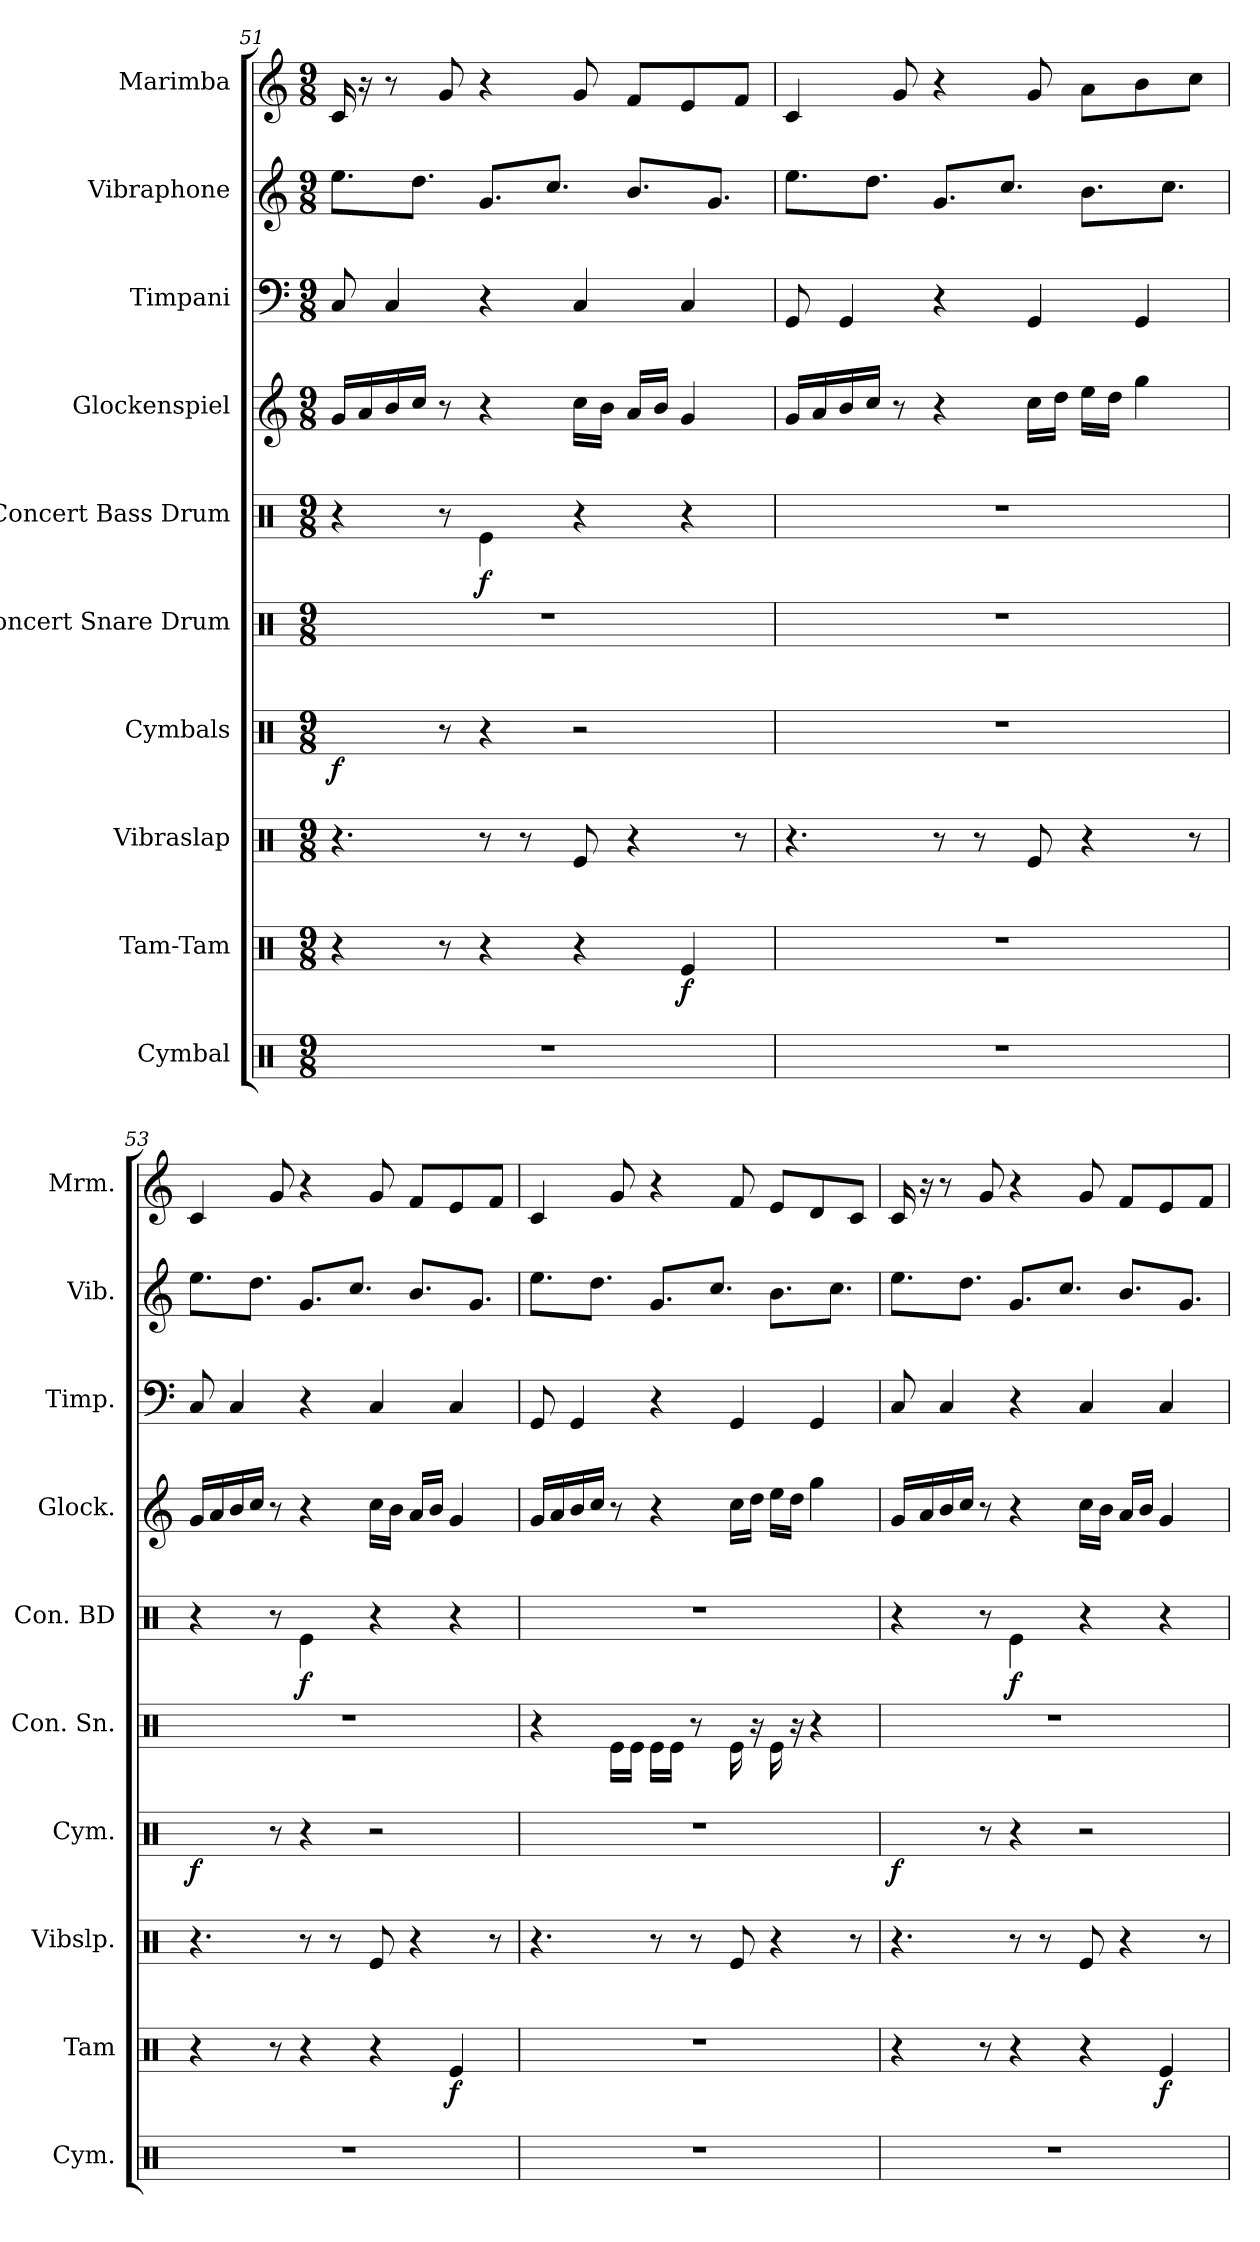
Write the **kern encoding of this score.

**kern	**kern	**dynam	**kern	**kern	**dynam	**kern	**kern	**dynam	**kern	**kern	**kern	**kern
*part10	*part9	*part9	*part8	*part7	*part7	*part6	*part5	*part5	*part4	*part3	*part2	*part1
*staff10	*staff9	*staff9	*staff8	*staff7	*staff7	*staff6	*staff5	*staff5	*staff4	*staff3	*staff2	*staff1
*I"Cymbal	*I"Tam-Tam	*	*I"Vibraslap	*I"Cymbals	*	*I"Concert Snare Drum	*I"Concert Bass Drum	*	*I"Glockenspiel	*I"Timpani	*I"Vibraphone	*I"Marimba
*I'Cym.	*I'Tam	*	*I'Vibslp.	*I'Cym.	*	*I'Con. Sn.	*I'Con. BD	*	*I'Glock.	*I'Timp.	*I'Vib.	*I'Mrm.
!!LO:PB:g=z
*clefX	*clefX	*	*clefX	*clefX	*	*clefX	*clefX	*	*clefG2	*clefF4	*clefG2	*clefG2
*	*	*	*	*	*	*	*	*	*ITrd-14c-24	*	*	*
*k[]	*k[]	*	*k[]	*k[]	*	*k[]	*k[]	*	*k[]	*k[]	*k[]	*k[]
*M9/8	*M9/8	*	*M9/8	*M9/8	*	*M9/8	*M9/8	*	*M9/8	*M9/8	*M9/8	*M9/8
=51	=51	=51	=51	=51	=51	=51	=51	=51	=51	=51	=51	=51
!	!	!	!	!	!LO:DY:b	!	!	!	!	!	!	!
8%9r	4r	.	4.r	4R/	f	8%9r	4r	.	16ggg/LL	8C/	8.ee\L	16c/
.	.	.	.	.	.	.	.	.	16aaa/	.	.	16r
.	.	.	.	.	.	.	.	.	16bbb/	4C/	.	8r
.	.	.	.	.	.	.	.	.	16cccc/JJ	.	8.dd\J	.
.	8r	.	.	8r	.	.	8r	.	8r	.	.	8g/
!	!	!	!	!	!	!	!	!LO:DY:b	!	!	!	!
.	4r	.	8r	4r	.	.	4Re\	f	4r	4r	8.g/L	4r
.	.	.	8r	.	.	.	.	.	.	.	.	.
.	.	.	.	.	.	.	.	.	.	.	8.cc/J	.
.	4r	.	8Re/	2r	.	.	4r	.	16cccc\LL	4C/	.	8g/
.	.	.	.	.	.	.	.	.	16bbb\JJ	.	.	.
.	.	.	4r	.	.	.	.	.	16aaa/LL	.	8.b/L	8f/L
.	.	.	.	.	.	.	.	.	16bbb/JJ	.	.	.
!	!	!LO:DY:b	!	!	!	!	!	!	!	!	!	!
.	4Re/	f	.	.	.	.	4r	.	4ggg/	4C/	.	8e/
.	.	.	.	.	.	.	.	.	.	.	8.g/J	.
.	.	.	8r	.	.	.	.	.	.	.	.	8f/J
=52	=52	=52	=52	=52	=52	=52	=52	=52	=52	=52	=52	=52
8%9r	8%9r	.	4.r	8%9r	.	8%9r	8%9r	.	16ggg/LL	8GG/	8.ee\L	4c/
.	.	.	.	.	.	.	.	.	16aaa/	.	.	.
.	.	.	.	.	.	.	.	.	16bbb/	4GG/	.	.
.	.	.	.	.	.	.	.	.	16cccc/JJ	.	8.dd\J	.
.	.	.	.	.	.	.	.	.	8r	.	.	8g/
.	.	.	8r	.	.	.	.	.	4r	4r	8.g/L	4r
.	.	.	8r	.	.	.	.	.	.	.	.	.
.	.	.	.	.	.	.	.	.	.	.	8.cc/J	.
.	.	.	8Re/	.	.	.	.	.	16cccc\LL	4GG/	.	8g/
.	.	.	.	.	.	.	.	.	16dddd\JJ	.	.	.
.	.	.	4r	.	.	.	.	.	16eeee\LL	.	8.b\L	8a\L
.	.	.	.	.	.	.	.	.	16dddd\JJ	.	.	.
.	.	.	.	.	.	.	.	.	4gggg\	4GG/	.	8b\
.	.	.	.	.	.	.	.	.	.	.	8.cc\J	.
.	.	.	8r	.	.	.	.	.	.	.	.	8cc\J
!!LO:PB:g=z
=53	=53	=53	=53	=53	=53	=53	=53	=53	=53	=53	=53	=53
!	!	!	!	!	!LO:DY:b	!	!	!	!	!	!	!
8%9r	4r	.	4.r	4R/	f	8%9r	4r	.	16ggg/LL	8C/	8.ee\L	4c/
.	.	.	.	.	.	.	.	.	16aaa/	.	.	.
.	.	.	.	.	.	.	.	.	16bbb/	4C/	.	.
.	.	.	.	.	.	.	.	.	16cccc/JJ	.	8.dd\J	.
.	8r	.	.	8r	.	.	8r	.	8r	.	.	8g/
!	!	!	!	!	!	!	!	!LO:DY:b	!	!	!	!
.	4r	.	8r	4r	.	.	4Re\	f	4r	4r	8.g/L	4r
.	.	.	8r	.	.	.	.	.	.	.	.	.
.	.	.	.	.	.	.	.	.	.	.	8.cc/J	.
.	4r	.	8Re/	2r	.	.	4r	.	16cccc\LL	4C/	.	8g/
.	.	.	.	.	.	.	.	.	16bbb\JJ	.	.	.
.	.	.	4r	.	.	.	.	.	16aaa/LL	.	8.b/L	8f/L
.	.	.	.	.	.	.	.	.	16bbb/JJ	.	.	.
!	!	!LO:DY:b	!	!	!	!	!	!	!	!	!	!
.	4Re/	f	.	.	.	.	4r	.	4ggg/	4C/	.	8e/
.	.	.	.	.	.	.	.	.	.	.	8.g/J	.
.	.	.	8r	.	.	.	.	.	.	.	.	8f/J
=54	=54	=54	=54	=54	=54	=54	=54	=54	=54	=54	=54	=54
8%9r	8%9r	.	4.r	8%9r	.	4r	8%9r	.	16ggg/LL	8GG/	8.ee\L	4c/
.	.	.	.	.	.	.	.	.	16aaa/	.	.	.
.	.	.	.	.	.	.	.	.	16bbb/	4GG/	.	.
.	.	.	.	.	.	.	.	.	16cccc/JJ	.	8.dd\J	.
.	.	.	.	.	.	16Re\LL	.	.	8r	.	.	8g/
.	.	.	.	.	.	16Re\JJ	.	.	.	.	.	.
.	.	.	8r	.	.	16Re\LL	.	.	4r	4r	8.g/L	4r
.	.	.	.	.	.	16Re\JJ	.	.	.	.	.	.
.	.	.	8r	.	.	8r	.	.	.	.	.	.
.	.	.	.	.	.	.	.	.	.	.	8.cc/J	.
.	.	.	8Re/	.	.	16Re\	.	.	16cccc\LL	4GG/	.	8f/
.	.	.	.	.	.	16r	.	.	16dddd\JJ	.	.	.
.	.	.	4r	.	.	16Re\	.	.	16eeee\LL	.	8.b\L	8e/L
.	.	.	.	.	.	16r	.	.	16dddd\JJ	.	.	.
.	.	.	.	.	.	4r	.	.	4gggg\	4GG/	.	8d/
.	.	.	.	.	.	.	.	.	.	.	8.cc\J	.
.	.	.	8r	.	.	.	.	.	.	.	.	8c/J
!!LO:PB:g=z
=55	=55	=55	=55	=55	=55	=55	=55	=55	=55	=55	=55	=55
!	!	!	!	!	!LO:DY:b	!	!	!	!	!	!	!
8%9r	4r	.	4.r	4R/	f	8%9r	4r	.	16ggg/LL	8C/	8.ee\L	16c/
.	.	.	.	.	.	.	.	.	16aaa/	.	.	16r
.	.	.	.	.	.	.	.	.	16bbb/	4C/	.	8r
.	.	.	.	.	.	.	.	.	16cccc/JJ	.	8.dd\J	.
.	8r	.	.	8r	.	.	8r	.	8r	.	.	8g/
!	!	!	!	!	!	!	!	!LO:DY:b	!	!	!	!
.	4r	.	8r	4r	.	.	4Re\	f	4r	4r	8.g/L	4r
.	.	.	8r	.	.	.	.	.	.	.	.	.
.	.	.	.	.	.	.	.	.	.	.	8.cc/J	.
.	4r	.	8Re/	2r	.	.	4r	.	16cccc\LL	4C/	.	8g/
.	.	.	.	.	.	.	.	.	16bbb\JJ	.	.	.
.	.	.	4r	.	.	.	.	.	16aaa/LL	.	8.b/L	8f/L
.	.	.	.	.	.	.	.	.	16bbb/JJ	.	.	.
!	!	!LO:DY:b	!	!	!	!	!	!	!	!	!	!
.	4Re/	f	.	.	.	.	4r	.	4ggg/	4C/	.	8e/
.	.	.	.	.	.	.	.	.	.	.	8.g/J	.
.	.	.	8r	.	.	.	.	.	.	.	.	8f/J
=	=	=	=	=	=	=	=	=	=	=	=	=
*-	*-	*-	*-	*-	*-	*-	*-	*-	*-	*-	*-	*-
